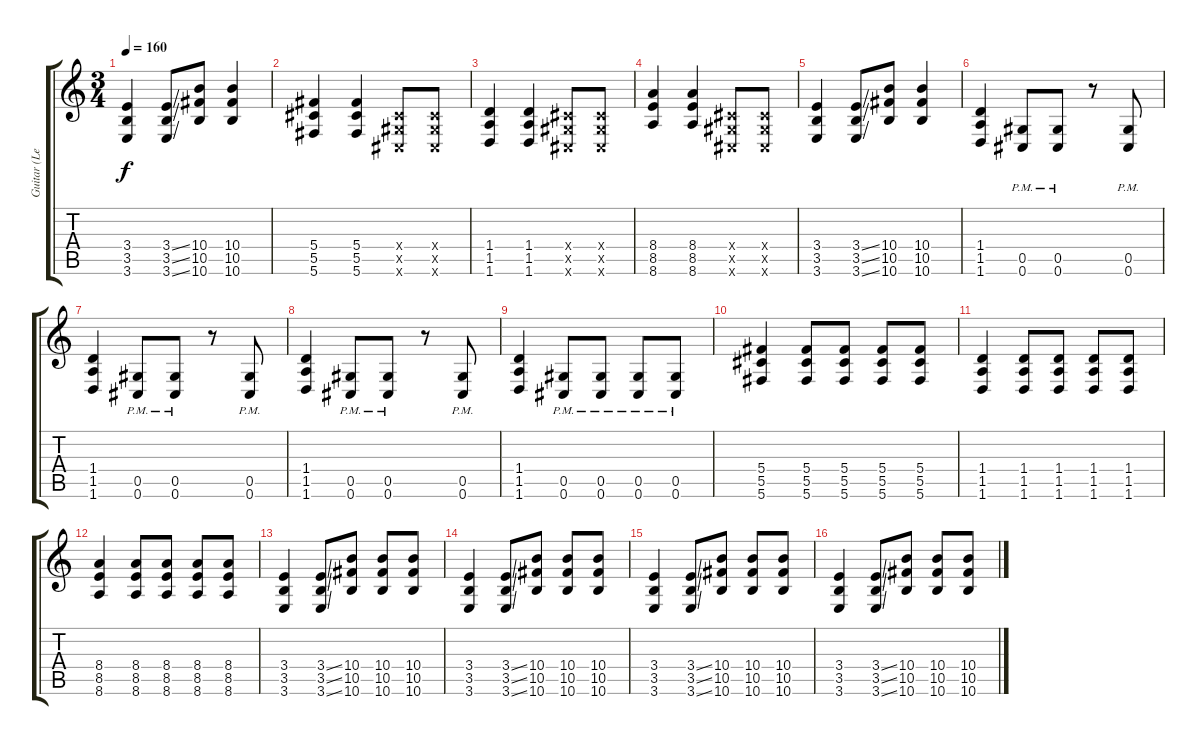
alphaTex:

\track ("Guitar (Left)" "Guitar (Le") {instrument distortionguitar}
\staff {score tabs}
\tuning (Eb4 Bb3 Gb3 Db3 Ab2 Db2) {hide}
\ts (3 4)
\tempo 160
\clef g2
\ks c
(3.4 3.5 3.6).4{dy f} (3.4{ss} 3.5{ss} 3.6{ss}).8 (10.4 10.5 10.6).8 (10.4 10.5 10.6).4 |
(5.4 5.5 5.6).4 (5.4 5.5 5.6).4 (0.4{x} 0.5{x} 0.6{x}).8 (0.4{x} 0.5{x} 0.6{x}).8 |
(1.4 1.5 1.6).4 (1.4 1.5 1.6).4 (0.4{x} 0.5{x} 0.6{x}).8 (0.4{x} 0.5{x} 0.6{x}).8 |
(8.4 8.5 8.6).4 (8.4 8.5 8.6).4 (0.4{x} 0.5{x} 0.6{x}).8 (0.4{x} 0.5{x} 0.6{x}).8 |
(3.4 3.5 3.6).4 (3.4{ss} 3.5{ss} 3.6{ss}).8 (10.4 10.5 10.6).8 (10.4 10.5 10.6).4 |
(1.4 1.5 1.6).4 (0.5{pm} 0.6{pm}).8 (0.5{pm} 0.6{pm}).8 r.8 (0.5{pm} 0.6{pm}).8 |
(1.4 1.5 1.6).4 (0.5{pm} 0.6{pm}).8 (0.5{pm} 0.6{pm}).8 r.8 (0.5{pm} 0.6{pm}).8 |
(1.4 1.5 1.6).4 (0.5{pm} 0.6{pm}).8 (0.5{pm} 0.6{pm}).8 r.8 (0.5{pm} 0.6{pm}).8 |
(1.4 1.5 1.6).4 (0.5{pm} 0.6{pm}).8 (0.5{pm} 0.6{pm}).8 (0.5{pm} 0.6{pm}).8 (0.5{pm} 0.6{pm}).8 |
(5.4 5.5 5.6).4 (5.4 5.5 5.6).8 (5.4 5.5 5.6).8 (5.4 5.5 5.6).8 (5.4 5.5 5.6).8 |
(1.4 1.5 1.6).4 (1.4 1.5 1.6).8 (1.4 1.5 1.6).8 (1.4 1.5 1.6).8 (1.4 1.5 1.6).8 |
(8.4 8.5 8.6).4 (8.4 8.5 8.6).8 (8.4 8.5 8.6).8 (8.4 8.5 8.6).8 (8.4 8.5 8.6).8 |
(3.4 3.5 3.6).4 (3.4{ss} 3.5{ss} 3.6{ss}).8 (10.4 10.5 10.6).8 (10.4 10.5 10.6).8 (10.4 10.5 10.6).8 |
(3.4 3.5 3.6).4 (3.4{ss} 3.5{ss} 3.6{ss}).8 (10.4 10.5 10.6).8 (10.4 10.5 10.6).8 (10.4 10.5 10.6).8 |
(3.4 3.5 3.6).4 (3.4{ss} 3.5{ss} 3.6{ss}).8 (10.4 10.5 10.6).8 (10.4 10.5 10.6).8 (10.4 10.5 10.6).8 |
(3.4 3.5 3.6).4 (3.4{ss} 3.5{ss} 3.6{ss}).8 (10.4 10.5 10.6).8 (10.4 10.5 10.6).8 (10.4 10.5 10.6).8
